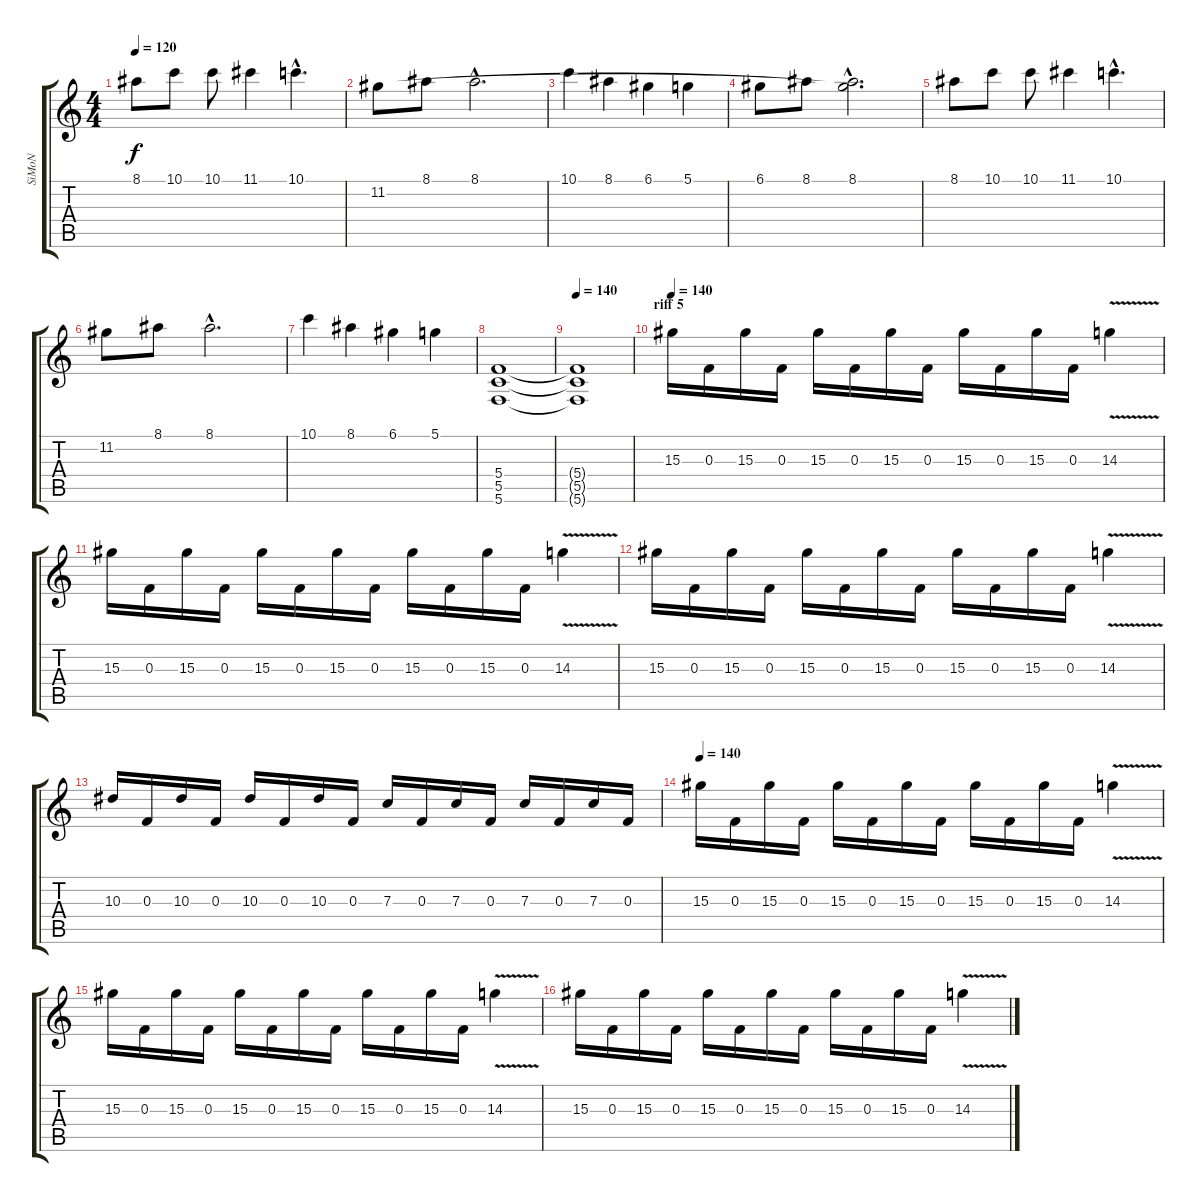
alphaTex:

\track ("SiMoN" "SiMoN") {instrument distortionguitar}
\staff {score tabs}
\tuning (D4 A3 F3 C3 G2 C2) {hide}
\ts (4 4)
\tempo 120
\clef g2
\ks c
8.1.8{dy f} 10.1.8 10.1.8 11.1.4 10.1{hac}.4{d} |
11.2.8 8.1.8 8.1{hac}.2{d} |
10.1.4 8.1.4 6.1.4 5.1.4 |
6.1.8 8.1.8 (8.1{hac} 11.2{hac t}).2{d} |
8.1.8 10.1.8 10.1.8 11.1.4 10.1{hac}.4{d} |
11.2.8 8.1.8 8.1{hac}.2{d} |
10.1.4 8.1.4 6.1.4 5.1.4 |
(5.4 5.5 5.6).1 |
\tempo 140
(5.4{t} 5.5{t} 5.6{t}).1 |
\section ("" "riff 5 ")
\tempo 140
15.3.16 0.3.16 15.3.16 0.3.16 15.3.16 0.3.16 15.3.16 0.3.16 15.3.16 0.3.16 15.3.16 0.3.16 14.3{v}.4 |
15.3.16 0.3.16 15.3.16 0.3.16 15.3.16 0.3.16 15.3.16 0.3.16 15.3.16 0.3.16 15.3.16 0.3.16 14.3{v}.4 |
15.3.16 0.3.16 15.3.16 0.3.16 15.3.16 0.3.16 15.3.16 0.3.16 15.3.16 0.3.16 15.3.16 0.3.16 14.3{v}.4 |
10.3.16 0.3.16 10.3.16 0.3.16 10.3.16 0.3.16 10.3.16 0.3.16 7.3.16 0.3.16 7.3.16 0.3.16 7.3.16 0.3.16 7.3.16 0.3.16 |
\tempo 140
15.3.16 0.3.16 15.3.16 0.3.16 15.3.16 0.3.16 15.3.16 0.3.16 15.3.16 0.3.16 15.3.16 0.3.16 14.3{v}.4 |
15.3.16 0.3.16 15.3.16 0.3.16 15.3.16 0.3.16 15.3.16 0.3.16 15.3.16 0.3.16 15.3.16 0.3.16 14.3{v}.4 |
15.3.16 0.3.16 15.3.16 0.3.16 15.3.16 0.3.16 15.3.16 0.3.16 15.3.16 0.3.16 15.3.16 0.3.16 14.3{v}.4
